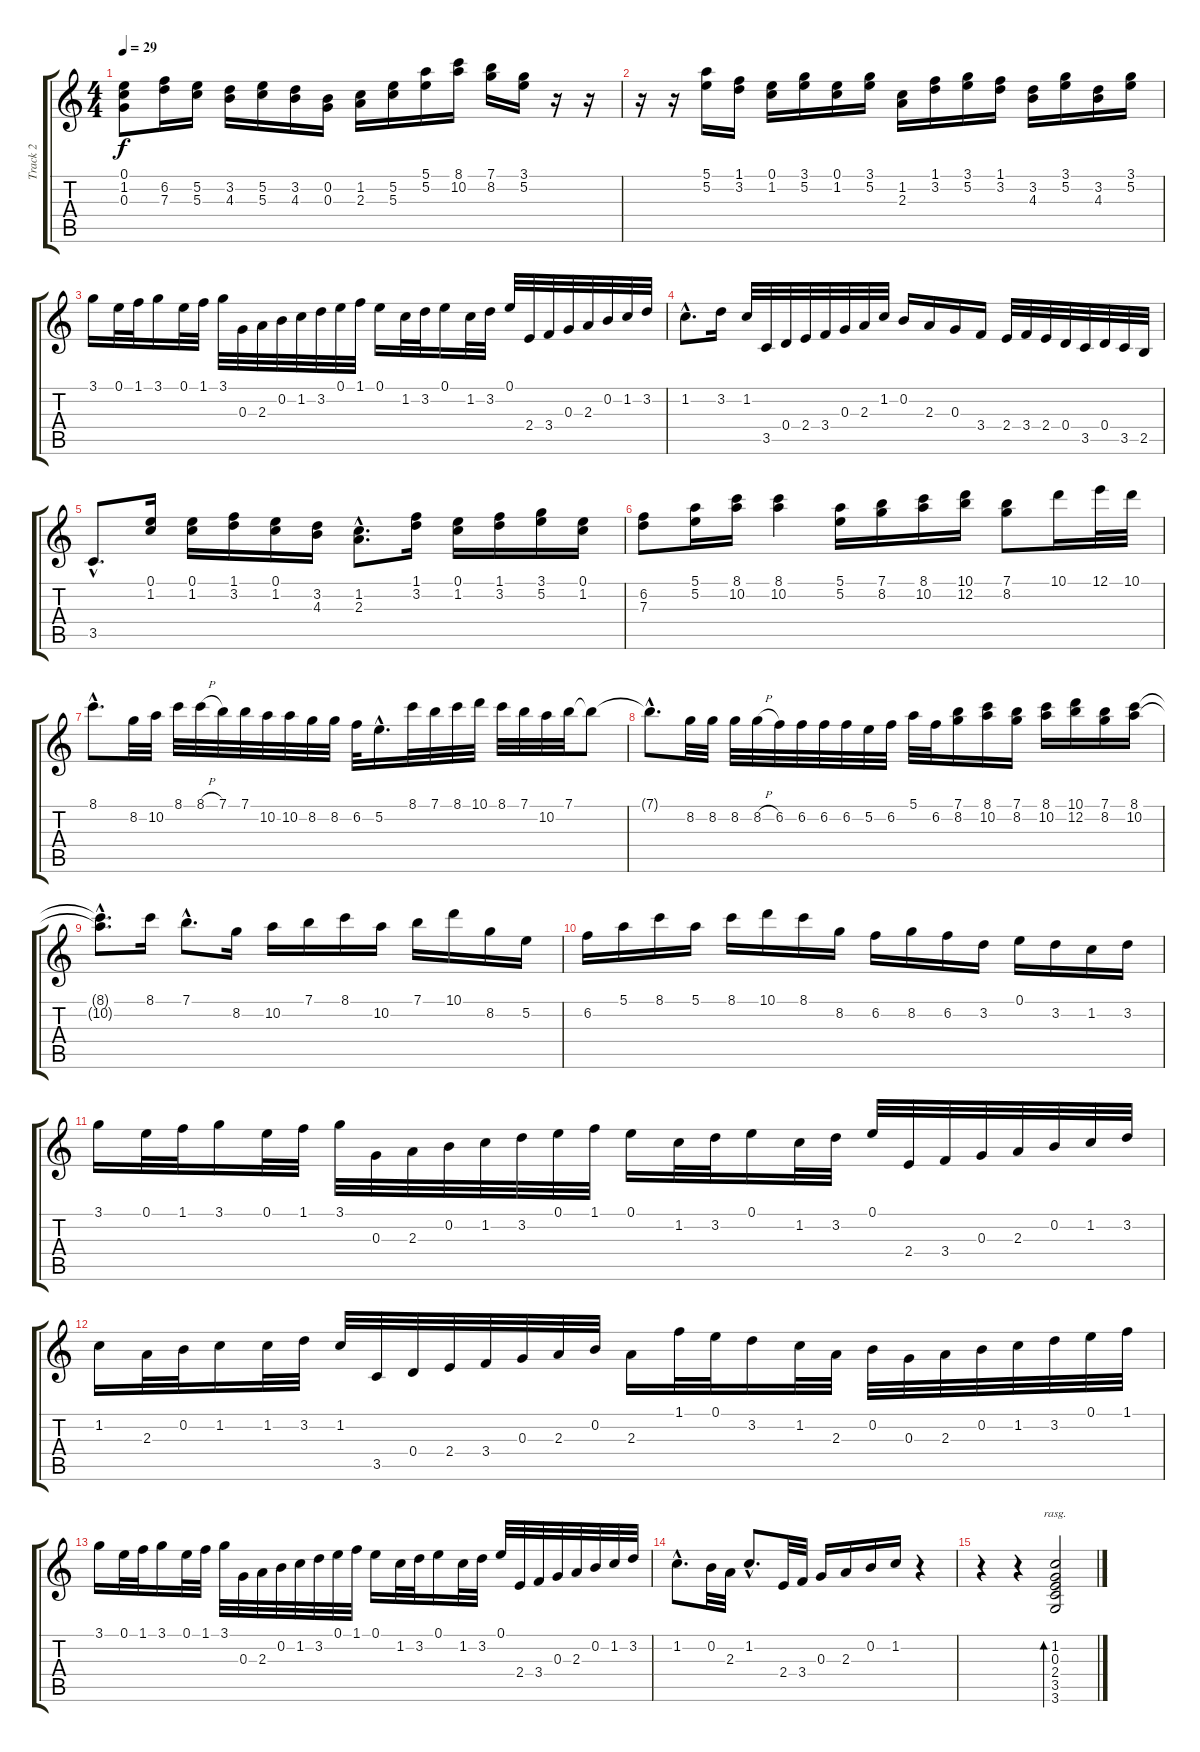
\track ("Track 2" "Track 2") {instrument acousticguitarnylon}
\staff {score tabs}
\tuning (E4 B3 G3 D3 A2 E2) {hide}
\ts (4 4)
\tempo 29
\clef g2
\ks c
(0.1 1.2 0.3).8{dy f} (6.2 7.3).16 (5.2 5.3).16 (3.2 4.3).16 (5.2 5.3).16 (3.2 4.3).16 (0.2 0.3).16 (1.2 2.3).16 (5.2 5.3).16 (5.1 5.2).16 (8.1 10.2).16 (7.1 8.2).16 (3.1 5.2).16 r.16 r.16 |
r.16 r.16 (5.1 5.2).16 (1.1 3.2).16 (0.1 1.2).16 (3.1 5.2).16 (0.1 1.2).16 (3.1 5.2).16 (1.2 2.3).16 (1.1 3.2).16 (3.1 5.2).16 (1.1 3.2).16 (3.2 4.3).16 (3.1 5.2).16 (3.2 4.3).16 (3.1 5.2).16 |
3.1.16 0.1.32 1.1.32 3.1.16 0.1.32 1.1.32 3.1.32 0.3.32 2.3.32 0.2.32 1.2.32 3.2.32 0.1.32 1.1.32 0.1.16 1.2.32 3.2.32 0.1.16 1.2.32 3.2.32 0.1.32 2.4.32 3.4.32 0.3.32 2.3.32 0.2.32 1.2.32 3.2.32 |
1.2{hac}.8{d} 3.2.16 1.2.32 3.5.32 0.4.32 2.4.32 3.4.32 0.3.32 2.3.32 1.2.32 0.2.16 2.3.16 0.3.16 3.4.16 2.4.32 3.4.32 2.4.32 0.4.32 3.5.32 0.4.32 3.5.32 2.5.32 |
3.5{hac}.8{d} (0.1 1.2).16 (0.1 1.2).16 (1.1 3.2).16 (0.1 1.2).16 (3.2 4.3).16 (1.2{hac} 2.3{hac}).8{d} (1.1 3.2).16 (0.1 1.2).16 (1.1 3.2).16 (3.1 5.2).16 (0.1 1.2).16 |
(6.2 7.3).8 (5.1 5.2).16 (8.1 10.2).16 (8.1 10.2).4 (5.1 5.2).16 (7.1 8.2).16 (8.1 10.2).16 (10.1 12.2).16 (7.1 8.2).8 10.1.16 12.1.32 10.1.32 |
8.1{hac}.8{d} 8.2.32 10.2.32 8.1.32 8.1{h}.32 7.1.32 7.1.32 10.2.32 10.2.32 8.2.32 8.2.32 6.2.32 5.2{hac}.16{d} 8.1.32 7.1.32 8.1.32 10.1.32 8.1.32 7.1.32 10.2.32 7.1.32 7.1{t}.8 |
7.1{hac t}.8{d} 8.2.32 8.2.32 8.2.32 8.2{h}.32 6.2.32 6.2.32 6.2.32 6.2.32 5.2.32 6.2.32 5.1.32 6.2.32 (7.1 8.2).16 (8.1 10.2).16 (7.1 8.2).16 (8.1 10.2).16 (10.1 12.2).16 (7.1 8.2).16 (8.1 10.2).16 |
(8.1{hac t} 10.2{hac t}).8{d} 8.1.16 7.1{hac}.8{d} 8.2.16 10.2.16 7.1.16 8.1.16 10.2.16 7.1.16 10.1.16 8.2.16 5.2.16 |
6.2.16 5.1.16 8.1.16 5.1.16 8.1.16 10.1.16 8.1.16 8.2.16 6.2.16 8.2.16 6.2.16 3.2.16 0.1.16 3.2.16 1.2.16 3.2.16 |
3.1.16 0.1.32 1.1.32 3.1.16 0.1.32 1.1.32 3.1.32 0.3.32 2.3.32 0.2.32 1.2.32 3.2.32 0.1.32 1.1.32 0.1.16 1.2.32 3.2.32 0.1.16 1.2.32 3.2.32 0.1.32 2.4.32 3.4.32 0.3.32 2.3.32 0.2.32 1.2.32 3.2.32 |
1.2.16 2.3.32 0.2.32 1.2.16 1.2.32 3.2.32 1.2.32 3.5.32 0.4.32 2.4.32 3.4.32 0.3.32 2.3.32 0.2.32 2.3.16 1.1.32 0.1.32 3.2.16 1.2.32 2.3.32 0.2.32 0.3.32 2.3.32 0.2.32 1.2.32 3.2.32 0.1.32 1.1.32 |
3.1.16 0.1.32 1.1.32 3.1.16 0.1.32 1.1.32 3.1.32 0.3.32 2.3.32 0.2.32 1.2.32 3.2.32 0.1.32 1.1.32 0.1.16 1.2.32 3.2.32 0.1.16 1.2.32 3.2.32 0.1.32 2.4.32 3.4.32 0.3.32 2.3.32 0.2.32 1.2.32 3.2.32 |
1.2{hac}.8{d} 0.2.32 2.3.32 1.2{hac}.8{d} 2.4.32 3.4.32 0.3.16 2.3.16 0.2.16 1.2.16 r.4 |
r.4 r.4 (1.2 0.3 2.4 3.5 3.6).2{bd 120 rasg ii}
